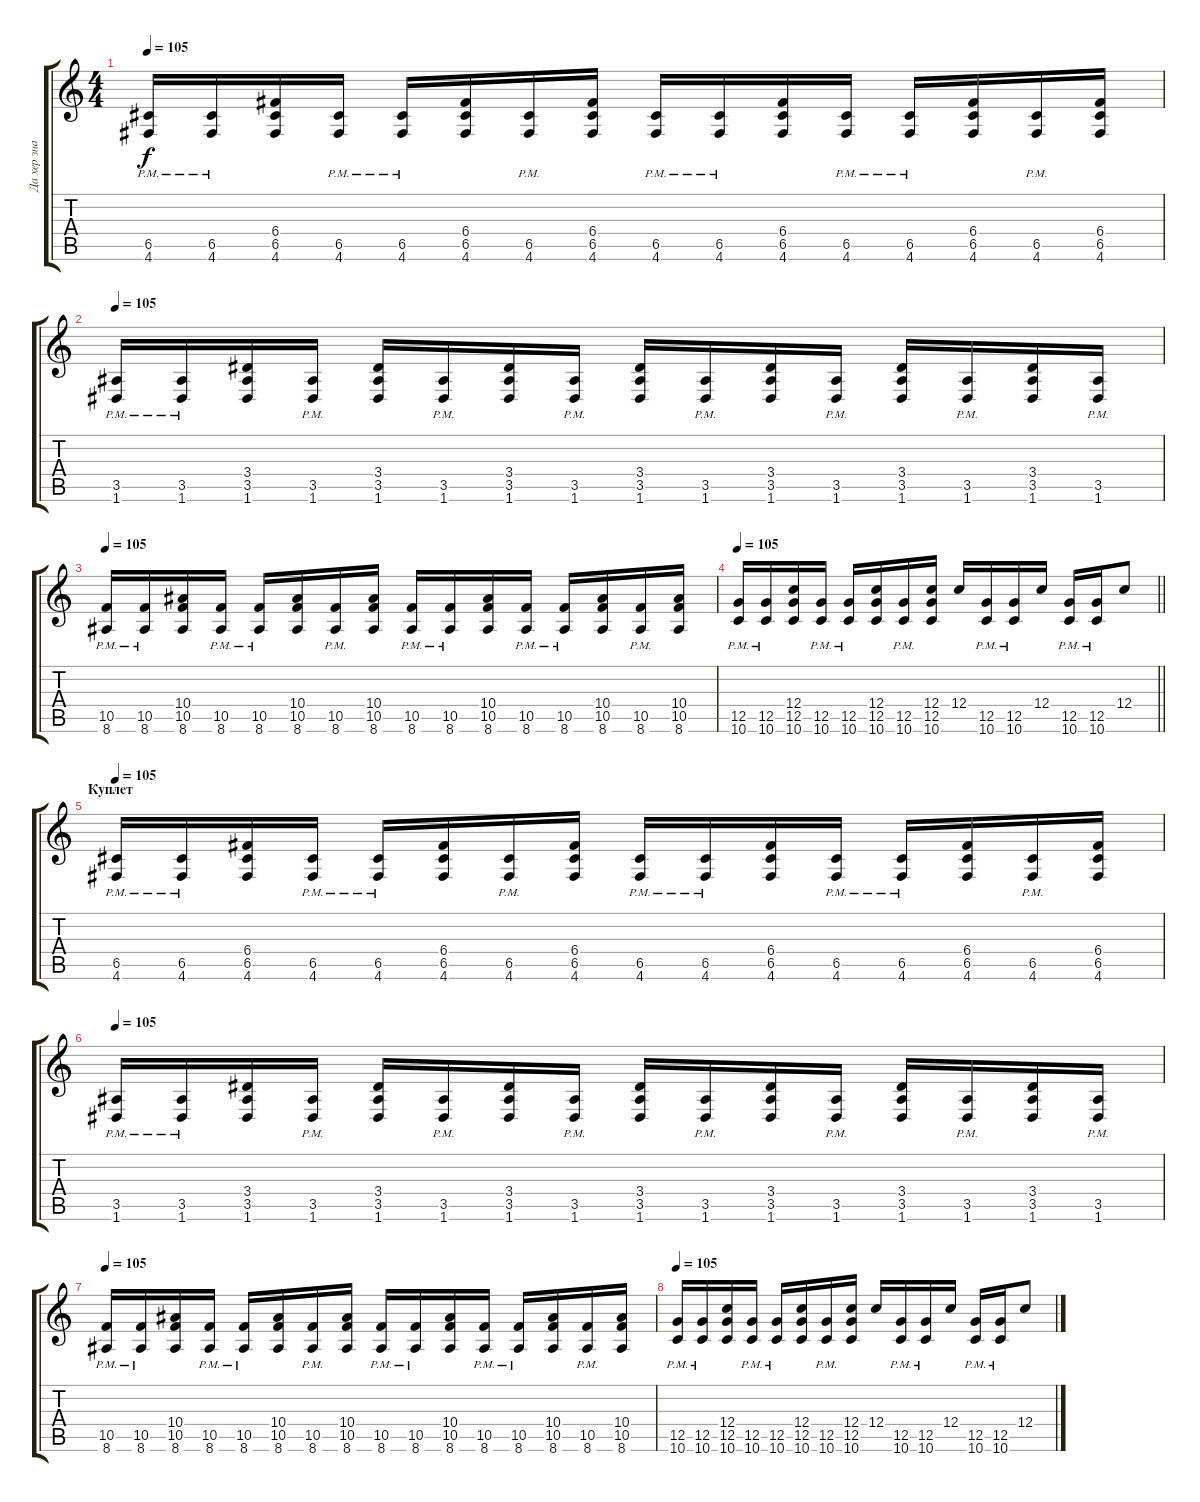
\track ("Да хер знает кто это" "Да хер зна") {instrument overdrivenguitar}
\staff {score tabs}
\tuning (D4 A3 F3 C3 G2 D2) {hide}
\ts (4 4)
\tempo 115
\tempo 105
\clef g2
\ks c
(6.5{pm} 4.6{pm}).16{dy f} (6.5{pm} 4.6{pm}).16 (6.4 6.5 4.6).16 (6.5{pm} 4.6{pm}).16 (6.5{pm} 4.6{pm}).16 (6.4 6.5 4.6).16 (6.5{pm} 4.6{pm}).16 (6.4 6.5 4.6).16 (6.5{pm} 4.6{pm}).16 (6.5{pm} 4.6{pm}).16 (6.4 6.5 4.6).16 (6.5{pm} 4.6{pm}).16 (6.5{pm} 4.6{pm}).16 (6.4 6.5 4.6).16 (6.5{pm} 4.6{pm}).16 (6.4 6.5 4.6).16 |
\tempo 105
(3.5{pm} 1.6{pm}).16 (3.5{pm} 1.6{pm}).16 (3.4 3.5 1.6).16 (3.5{pm} 1.6{pm}).16 (3.4 3.5 1.6).16 (3.5{pm} 1.6{pm}).16 (3.4 3.5 1.6).16 (3.5{pm} 1.6{pm}).16 (3.4 3.5 1.6).16 (3.5{pm} 1.6{pm}).16 (3.4 3.5 1.6).16 (3.5{pm} 1.6{pm}).16 (3.4 3.5 1.6).16 (3.5{pm} 1.6{pm}).16 (3.4 3.5 1.6).16 (3.5{pm} 1.6{pm}).16 |
\tempo 105
(10.5{pm} 8.6{pm}).16 (10.5{pm} 8.6{pm}).16 (10.4 10.5 8.6).16 (10.5{pm} 8.6{pm}).16 (10.5{pm} 8.6{pm}).16 (10.4 10.5 8.6).16 (10.5{pm} 8.6{pm}).16 (10.4 10.5 8.6).16 (10.5{pm} 8.6{pm}).16 (10.5{pm} 8.6{pm}).16 (10.4 10.5 8.6).16 (10.5{pm} 8.6{pm}).16 (10.5{pm} 8.6{pm}).16 (10.4 10.5 8.6).16 (10.5{pm} 8.6{pm}).16 (10.4 10.5 8.6).16 |
\tempo 105
\barLineRight lightlight
(12.5{pm} 10.6{pm}).16 (12.5{pm} 10.6{pm}).16 (12.4 12.5 10.6).16 (12.5{pm} 10.6{pm}).16 (12.5{pm} 10.6{pm}).16 (12.4 12.5 10.6).16 (12.5{pm} 10.6{pm}).16 (12.4 12.5 10.6).16 12.4.16 (12.5{pm} 10.6{pm}).16 (12.5{pm} 10.6{pm}).16 12.4.16 (12.5{pm} 10.6{pm}).16 (12.5{pm} 10.6{pm}).16 12.4.8 |
\section ("" "Куплет")
\tempo 105
(6.5{pm} 4.6{pm}).16 (6.5{pm} 4.6{pm}).16 (6.4 6.5 4.6).16 (6.5{pm} 4.6{pm}).16 (6.5{pm} 4.6{pm}).16 (6.4 6.5 4.6).16 (6.5{pm} 4.6{pm}).16 (6.4 6.5 4.6).16 (6.5{pm} 4.6{pm}).16 (6.5{pm} 4.6{pm}).16 (6.4 6.5 4.6).16 (6.5{pm} 4.6{pm}).16 (6.5{pm} 4.6{pm}).16 (6.4 6.5 4.6).16 (6.5{pm} 4.6{pm}).16 (6.4 6.5 4.6).16 |
\tempo 105
(3.5{pm} 1.6{pm}).16 (3.5{pm} 1.6{pm}).16 (3.4 3.5 1.6).16 (3.5{pm} 1.6{pm}).16 (3.4 3.5 1.6).16 (3.5{pm} 1.6{pm}).16 (3.4 3.5 1.6).16 (3.5{pm} 1.6{pm}).16 (3.4 3.5 1.6).16 (3.5{pm} 1.6{pm}).16 (3.4 3.5 1.6).16 (3.5{pm} 1.6{pm}).16 (3.4 3.5 1.6).16 (3.5{pm} 1.6{pm}).16 (3.4 3.5 1.6).16 (3.5{pm} 1.6{pm}).16 |
\tempo 105
(10.5{pm} 8.6{pm}).16 (10.5{pm} 8.6{pm}).16 (10.4 10.5 8.6).16 (10.5{pm} 8.6{pm}).16 (10.5{pm} 8.6{pm}).16 (10.4 10.5 8.6).16 (10.5{pm} 8.6{pm}).16 (10.4 10.5 8.6).16 (10.5{pm} 8.6{pm}).16 (10.5{pm} 8.6{pm}).16 (10.4 10.5 8.6).16 (10.5{pm} 8.6{pm}).16 (10.5{pm} 8.6{pm}).16 (10.4 10.5 8.6).16 (10.5{pm} 8.6{pm}).16 (10.4 10.5 8.6).16 |
\tempo 105
(12.5{pm} 10.6{pm}).16 (12.5{pm} 10.6{pm}).16 (12.4 12.5 10.6).16 (12.5{pm} 10.6{pm}).16 (12.5{pm} 10.6{pm}).16 (12.4 12.5 10.6).16 (12.5{pm} 10.6{pm}).16 (12.4 12.5 10.6).16 12.4.16 (12.5{pm} 10.6{pm}).16 (12.5{pm} 10.6{pm}).16 12.4.16 (12.5{pm} 10.6{pm}).16 (12.5{pm} 10.6{pm}).16 12.4.8
